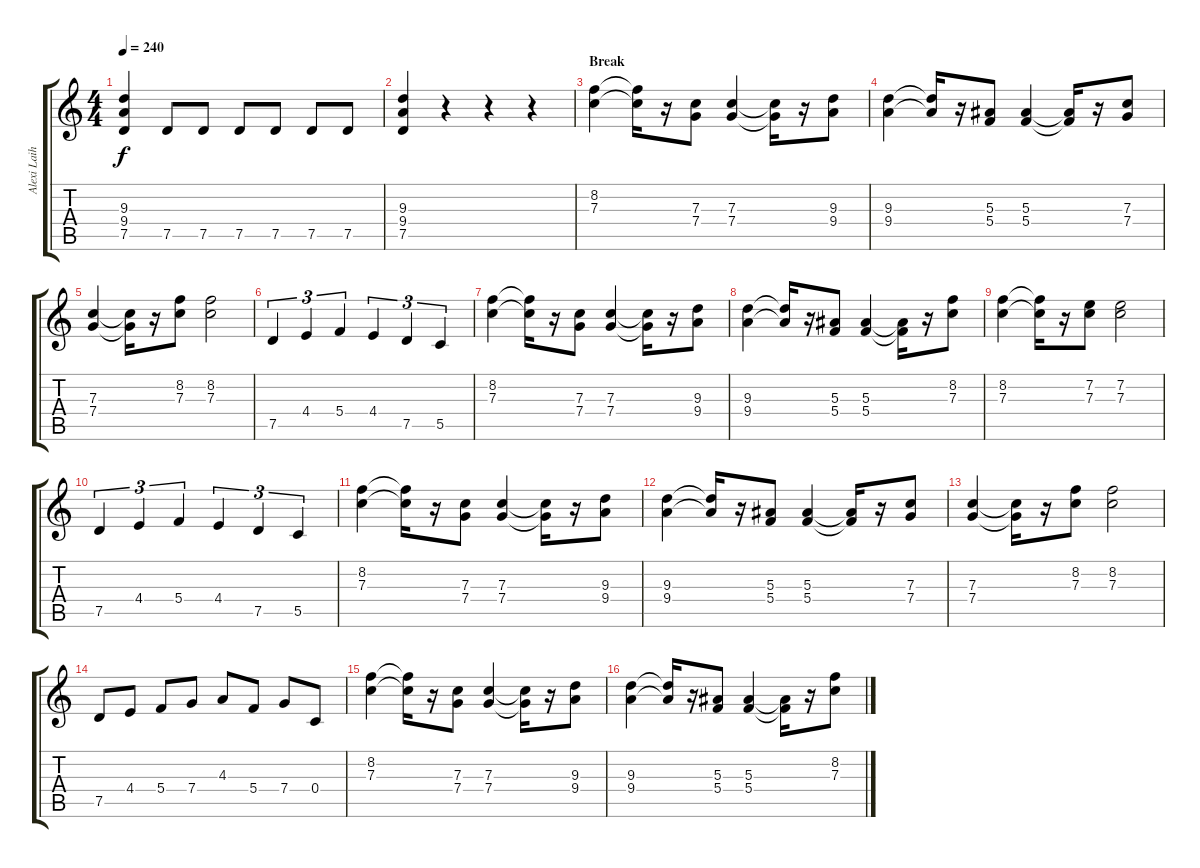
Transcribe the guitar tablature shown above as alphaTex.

\track ("Alexi Laiho" "Alexi Laih") {instrument overdrivenguitar}
\staff {score tabs}
\tuning (D4 A3 F3 C3 G2 D2) {hide}
\ts (4 4)
\tempo 240
\clef g2
\ks c
(9.3 9.4 7.5).4{dy f} 7.5.8 7.5.8 7.5.8 7.5.8 7.5.8 7.5.8 |
(9.3 9.4 7.5).4 r.4 r.4 r.4 |
\section ("" "Break")
(8.2 7.3).4 (8.2{t} 7.3{t}).16 r.16 (7.3 7.4).8 (7.3 7.4).4 (7.3{t} 7.4{t}).16 r.16 (9.3 9.4).8 |
(9.3 9.4).4 (9.3{t} 9.4{t}).16 r.16 (5.3 5.4).8 (5.3 5.4).4 (5.3{t} 5.4{t}).16 r.16 (7.3 7.4).8 |
(7.3 7.4).4 (7.3{t} 7.4{t}).16 r.16 (8.2 7.3).8 (8.2 7.3).2 |
7.5.4{tu (3 2)} 4.4.4{tu (3 2)} 5.4.4{tu (3 2)} 4.4.4{tu (3 2)} 7.5.4{tu (3 2)} 5.5.4{tu (3 2)} |
(8.2 7.3).4 (8.2{t} 7.3{t}).16 r.16 (7.3 7.4).8 (7.3 7.4).4 (7.3{t} 7.4{t}).16 r.16 (9.3 9.4).8 |
(9.3 9.4).4 (9.3{t} 9.4{t}).16 r.16 (5.3 5.4).8 (5.3 5.4).4 (5.3{t} 5.4{t}).16 r.16 (8.2 7.3).8 |
(8.2 7.3).4 (8.2{t} 7.3{t}).16 r.16 (7.2 7.3).8 (7.2 7.3).2 |
7.5.4{tu (3 2)} 4.4.4{tu (3 2)} 5.4.4{tu (3 2)} 4.4.4{tu (3 2)} 7.5.4{tu (3 2)} 5.5.4{tu (3 2)} |
(8.2 7.3).4 (8.2{t} 7.3{t}).16 r.16 (7.3 7.4).8 (7.3 7.4).4 (7.3{t} 7.4{t}).16 r.16 (9.3 9.4).8 |
(9.3 9.4).4 (9.3{t} 9.4{t}).16 r.16 (5.3 5.4).8 (5.3 5.4).4 (5.3{t} 5.4{t}).16 r.16 (7.3 7.4).8 |
(7.3 7.4).4 (7.3{t} 7.4{t}).16 r.16 (8.2 7.3).8 (8.2 7.3).2 |
7.5.8 4.4.8 5.4.8 7.4.8 4.3.8 5.4.8 7.4.8 0.4.8 |
(8.2 7.3).4 (8.2{t} 7.3{t}).16 r.16 (7.3 7.4).8 (7.3 7.4).4 (7.3{t} 7.4{t}).16 r.16 (9.3 9.4).8 |
(9.3 9.4).4 (9.3{t} 9.4{t}).16 r.16 (5.3 5.4).8 (5.3 5.4).4 (5.3{t} 5.4{t}).16 r.16 (8.2 7.3).8
